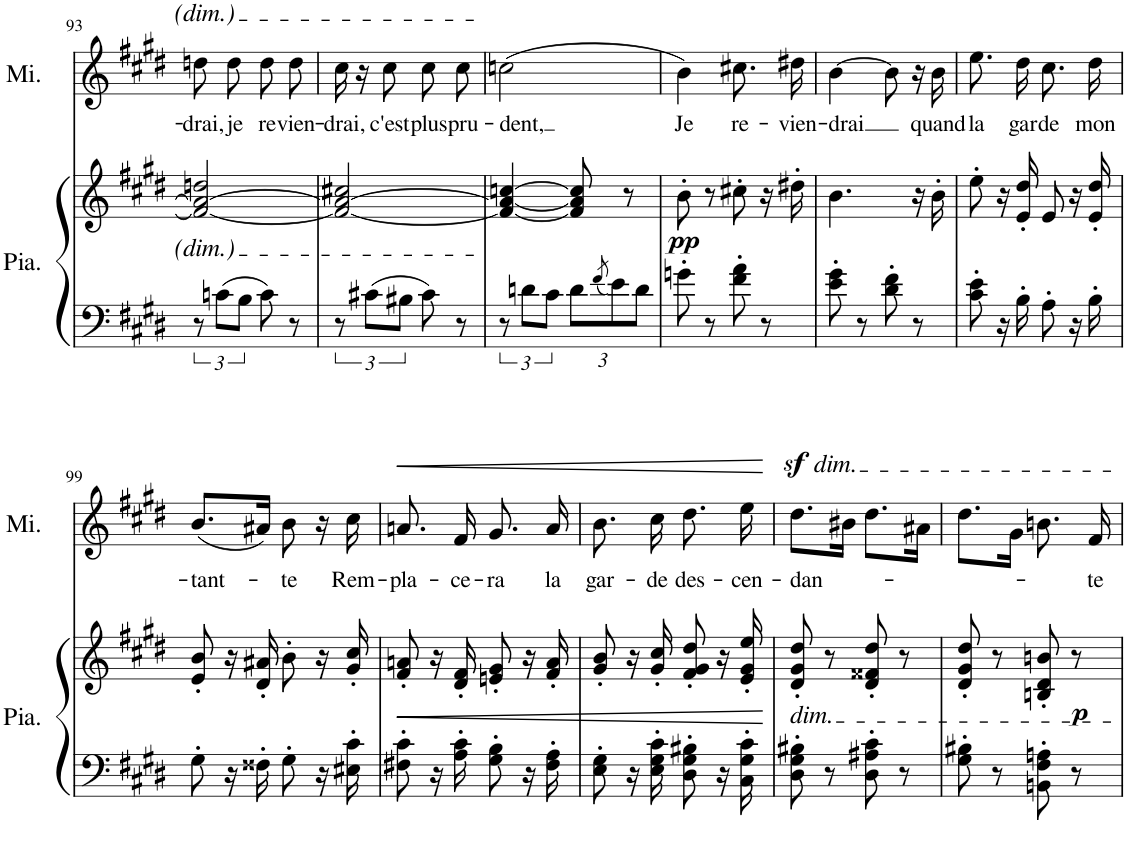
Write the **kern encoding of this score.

**kern	**kern	**dynam	**kern	**text	**dynam
*part2	*part2	*part2	*part1	*part1	*part1
*staff3	*staff2	*staff2/3	*staff1	*staff1	*staff1
*I"Piano	*	*	*I"Micaela	*	*
*I'Pia.	*	*	*I'Mi.	*	*
!!LO:PB:g=z
*clefG2	*clefG2	*	*clefG2	*	*
*k[f#c#g#d#]	*k[f#c#g#d#]	*	*k[f#c#g#d#]	*	*
*M2/4	*M2/4	*	*M2/4	*	*
=93	=93	=93	=93	=93	=93
!	!	!	!	!LO:LY:b	!
12r	2f#/_ 2a/_ 2ddn/	.	8ddn\	-drai,	.
12cn\L	.	.	.	.	.
!	!	!	!	!LO:LY:b	!
.	.	.	8dd\	je	.
12B\J	.	.	.	.	.
!	!	!	!	!LO:LY:b	!
8c\	.	.	8dd\	re-	.
!	!	!	!	!LO:LY:b	!
8r	.	.	8dd\	-vien-	.
=94	=94	=94	=94	=94	=94
!	!	!	!	!LO:LY:b	!
12r	2f#/_ 2a/_ 2cc#X/	.	16cc#\	-drai,	.
.	.	.	16r	.	.
12c#X\L	.	.	.	.	.
!	!	!	!	!LO:LY:b	!
.	.	.	8cc#\	c'est	.
12B#X\J	.	.	.	.	.
!	!	!	!	!LO:LY:b	!
8c#\	.	.	8cc#\	plus	.
!	!	!	!	!LO:LY:b	!
8r	.	.	8cc#\	pru-	.
=95	=95	=95	=95	=95	=95
!	!	!	!	!LO:LY:b	!
12r	4f#/_ 4a/_ [4ccn/	.	(2ccn\	-dent,	.
12dn\L	.	.	.	.	.
12c#\J	.	.	.	.	.
*Xbrackettup	*	*	*	*	*
12d\L	8f#/] 8a/] 8cc/]	.	.	.	.
8qf#/	.	.	.	.	.
12e\	.	.	.	.	.
.	8r	.	.	.	.
12d\J	.	.	.	.	.
=96	=96	=96	=96	=96	=96
!	!	!LO:DY:a=2	!	!LO:LY:b	!
8gn'\	8b'\	pp	4b\)	Je	.
8r	8r	.	.	.	.
!	!	!	!	!LO:LY:b	!
8f#\' 8a\'	8cc#X'\	.	8.cc#X\	re-	.
8r	16r	.	.	.	.
!	!	!	!	!LO:LY:b	!
.	16dd#X'\	.	16dd#X\	-vien-	.
=97	=97	=97	=97	=97	=97
!	!	!	!	!LO:LY:b	!
8e\' 8g#\'	4.b\	.	[4b\	-drai	.
8r	.	.	.	.	.
8d#\' 8f#\'	.	.	8b\]	.	.
8r	16r	.	16r	.	.
!	!	!	!	!LO:LY:b	!
.	16b'\	.	16b\	quand	.
=98	=98	=98	=98	=98	=98
!	!	!	!	!LO:LY:b	!
8c#\' 8e\'	8ee'\	.	8.ee\	la	.
16r	16r	.	.	.	.
!	!	!	!	!LO:LY:b	!
16B'\	16e/' 16dd#/'	.	16dd#\	gar-	.
!	!	!	!	!LO:LY:b	!
8A'\	8e/	.	8.cc#\	-de	.
16r	16r	.	.	.	.
!	!	!	!	!LO:LY:b	!
16B'\	16e/' 16dd#/'	.	16dd#\	mon-	.
!!LO:LB:g=z
=99	=99	=99	=99	=99	=99
!	!	!	!	!LO:LY:b	!
8G#'\	8e/' 8b/'	.	(8.b/L	-tant-	.
16r	16r	.	.	.	.
16F##X'\	16d#/' 16a#X/'	.	16a#X/Jk)	.	.
!	!	!	!	!LO:LY:b	!
8G#'\	8b'\	.	8b\	-te	.
16r	16r	.	16r	.	.
!	!	!	!	!LO:LY:b	!
16E#X\' 16c#\'	16g#/' 16cc#/'	.	16cc#\	Rem-	.
=100	=100	=100	=100	=100	=100
!	!	!LO:HP:b	!	!LO:LY:b	!LO:HP:b
8F#X\' 8c#\'	8f#/' 8an/'	<	8.an/	-pla-	<
16r	16r	.	.	.	.
!	!	!	!	!LO:LY:b	!
16A\' 16c#\'	16d#/' 16f#/'	.	16f#/	-ce-	.
!	!	!	!	!LO:LY:b	!
8G#\' 8B\'	8en/' 8g#/'	.	8.g#/	-ra	.
16r	16r	.	.	.	.
!	!	!	!	!LO:LY:b	!
16F#\' 16A\'	16f#/' 16a/'	.	16a/	la	.
=101	=101	=101	=101	=101	=101
!	!	!	!	!LO:LY:b	!
8E\' 8G#\'	8g#/' 8b/'	.	8.b\	gar-	.
16r	16r	.	.	.	.
!	!	!	!	!LO:LY:b	!
16E\' 16G#\' 16c#\'	16g#/' 16cc#/'	.	16cc#\	-de	.
!	!	!	!	!LO:LY:b	!
8D#\' 8G#\' 8B#X\'	8f#/' 8g#/' 8dd#/'	.	8.dd#\	des-	.
16r	16r	.	.	.	.
!	!	!	!	!LO:LY:b	!
16C#\' 16G#\' 16c#\'	16e/' 16g#/' 16ee/'	.	16ee\	-cen-	.
.	.	[	.	.	[
=102	=102	=102	=102	=102	=102
!	!	!	!LO:TX:a:i:t=dim.	!	!
!	!LO:TX:b:i:t=dim.	!	!	!	!
!	!	!	!	!LO:LY:b	!
8D#\' 8G#\' 8B#X\'	8d#/' 8g#/' 8dd#/'	.	8.dd#z>\L	-dan-	.
8r	8r	.	.	.	.
.	.	.	16b#X\Jk	.	.
8D#\' 8A#X\' 8c#\'	8d#/' 8f##X/' 8dd#/'	.	8.dd#\L	.	.
8r	8r	.	.	.	.
.	.	.	16a#X\Jk	.	.
=103	=103	=103	=103	=103	=103
8G#\' 8B#X\'	8d#/' 8g#/' 8dd#/'	.	8.dd#\L	.	.
8r	8r	.	.	.	.
.	.	.	16g#\Jk	.	.
8BBn\' 8F#\' 8An\'	8Bn/' 8d#/' 8bn/'	.	8.bn\	.	.
!	!	!LO:DY:b	!	!	!
8r	8r	p	.	.	.
!	!	!	!	!LO:LY:b	!
.	.	.	16f#/	-te	.
=	=	=	=	=	=
*-	*-	*-	*-	*-	*-
